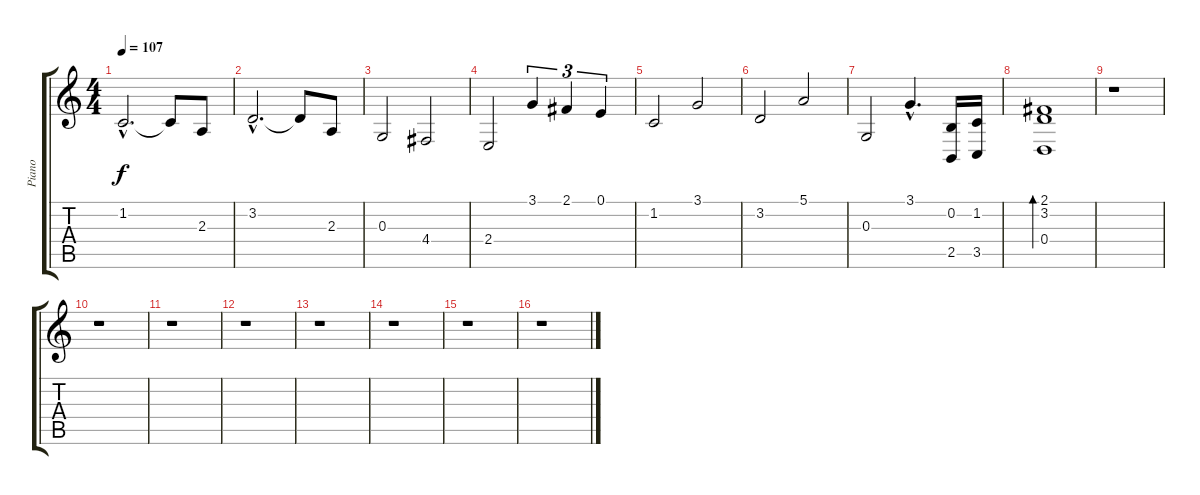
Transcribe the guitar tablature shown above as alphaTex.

\track ("Piano" "Piano") {instrument acousticgrandpiano}
\staff {score tabs}
\tuning (E4 B3 G3 D3 A2 E2) {hide}
\ts (4 4)
\tempo 107
\clef g2
\ks c
1.2{hac}.2{d dy f} 1.2{t}.8 2.3.8 |
3.2{hac}.2{d} 3.2{t}.8 2.3.8 |
0.3.2 4.4.2 |
2.4.2 3.1.4{tu (3 2)} 2.1.4{tu (3 2)} 0.1.4{tu (3 2)} |
1.2.2 3.1.2 |
3.2.2 5.1.2 |
0.3.2 3.1{hac}.4{d} (0.2 2.5).16 (1.2 3.5).16 |
(2.1 3.2 0.4).1{bd 480} |
r.1 |
r.1 |
r.1 |
r.1 |
r.1 |
r.1 |
r.1 |
r.1
